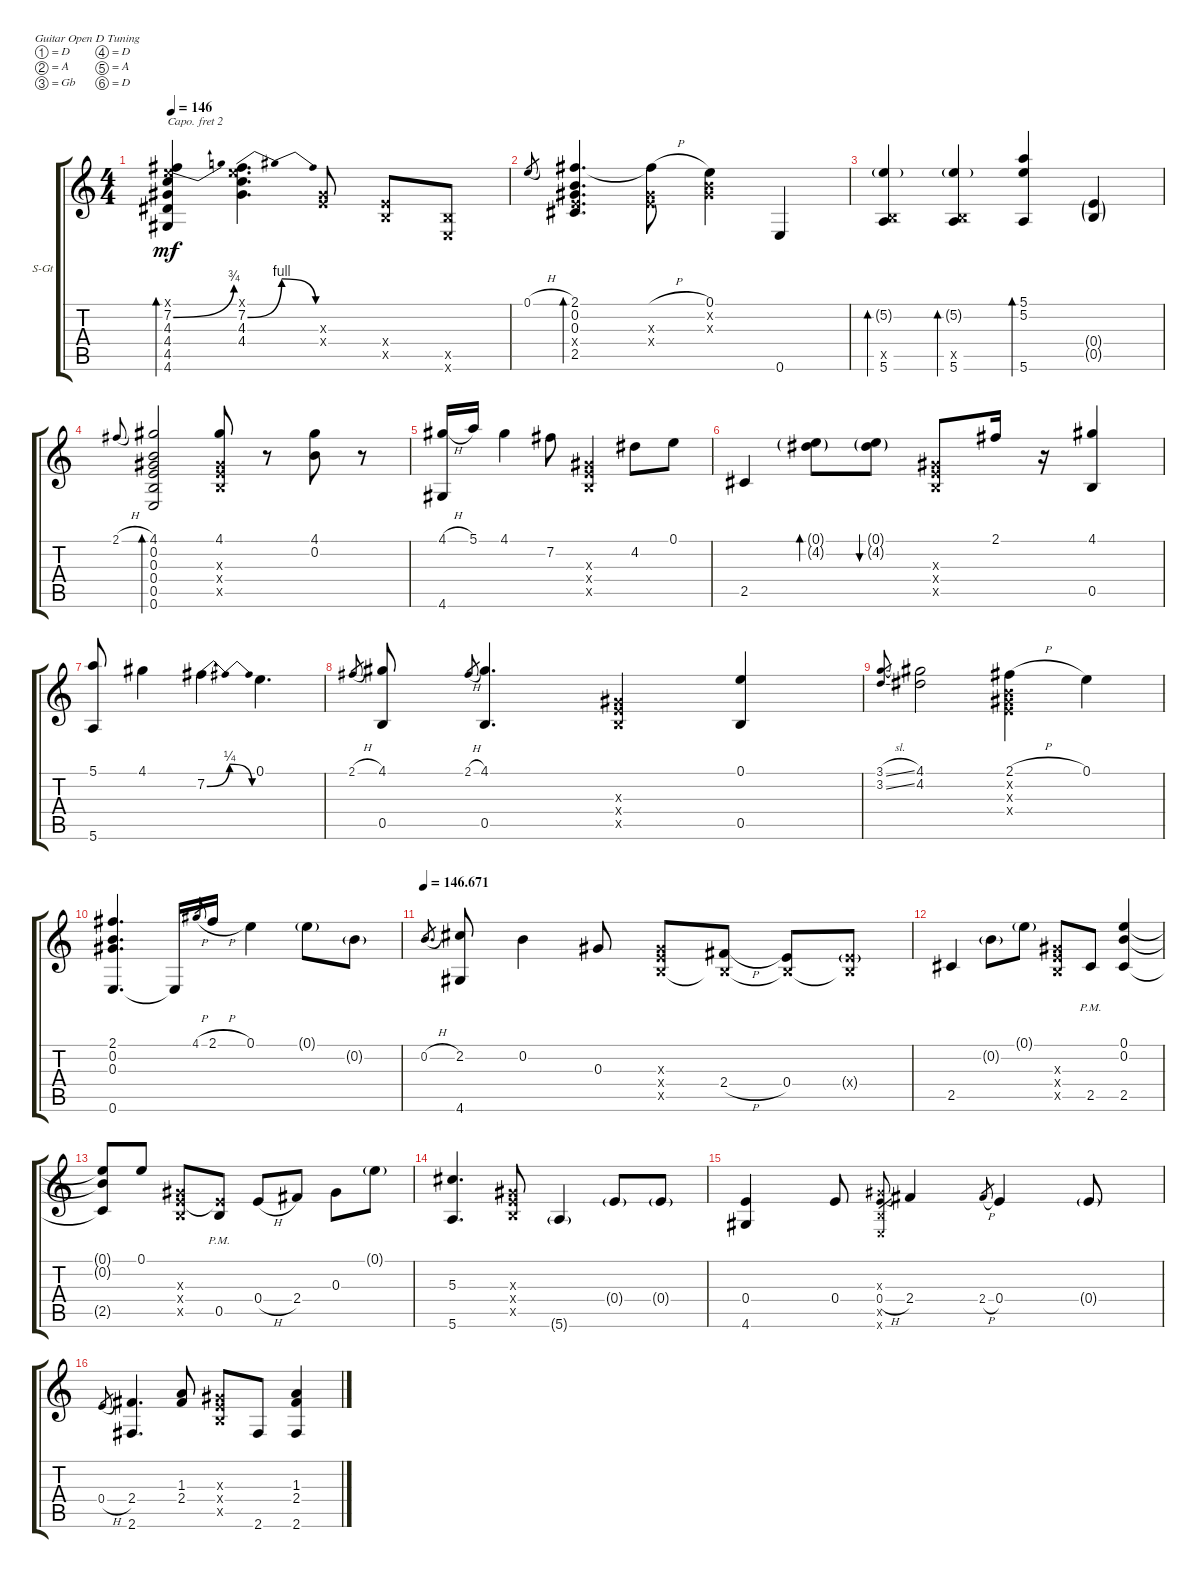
\defaultSystemsLayout 4
\bracketExtendMode groupsimilarinstruments
\firstSystemTrackNameOrientation horizontal
\otherSystemsTrackNameOrientation horizontal
\track ("Steel Guitar" "S-Gt") {instrument acousticguitarsteel}
\staff {score tabs}
\capo 2
\tuning (D4 A3 Gb3 D3 A2 D2)
\ts (4 4)
\tempo 146
\clef g2
\ks c
(0.1{x} 7.2{be (bend 0 0 9 3)} 4.3 4.4 4.6 4.5).4{bd 120 dy mf instrument acousticguitarsteel} (0.1{x} 7.2{be (bendrelease 0 0 10.2 4 14.399999999999999 4 22.8 0)} 4.3 4.4).4{d} (0.3{x} 0.4{x}).8 (0.5{x} 0.4{x}).8 (0.6{x} 0.5{x}).8 |
0.1{h}.8{gr} (2.5 2.1 0.2 0.3 0.4{x}).4{d bd 239} (0.3{x} 0.4{x} 2.1{h t}).8 (0.1 0.2{x} 0.3{x}).4 0.6.4 |
(5.6 5.2{g} 0.5{x}).4{bd 30} (5.6 5.2{g} 0.5{x}).4{bd 30} (5.1 5.2 5.6).4{bd 30} (0.4{g} 0.5{g}).4 |
2.1{h}.8{gr onbeat} (4.1 0.6 0.5 0.4 0.3 0.2).2{bd 128} (0.4{x} 0.3{x} 0.5{x} 4.1).8 r.8 (4.1 0.2).8 r.8 |
(4.1{h} 4.6).16 5.1.16 4.1.4 7.2.8 (0.3{x} 0.4{x} 0.5{x}).4 4.2.8 0.1.8 |
2.5.4 (0.1{g} 4.2{g}).8{bd 30} (0.1{g} 4.2{g}).8{bu 30} (0.3{x} 0.4{x} 0.5{x}).8 2.1.16 r.16 (4.1 0.5).4 |
(5.6 5.1).8 4.1.4 7.2{be (bendrelease 0 0 17.4 1 24.599999999999998 1 34.199999999999996 0)}.4 0.1.4{d} |
2.1{h}.8{gr} (0.5 4.1).8 2.1{h}.8{gr} (0.5 4.1).4{d} (0.3{x} 0.4{x} 0.5{x}).4 (0.5 0.1).4 |
(3.2{sl} 3.1{sl}).8{gr} (4.2 4.1).2 (0.2{x} 0.3{x} 0.4{x} 2.1{h}).4 0.1.4 |
(2.1 0.6 0.2 0.3).4{d} 0.6{t}.16 4.1{h}.8{gr} 2.1{h}.16 0.1.4 0.1{g}.8 0.2{g}.8 |
\tempo
146.671 0.2{h}.8{d gr} (4.6 2.2).8 0.2.4 0.3.8 (0.3{x} 0.4{x} 0.5{x}).8 (0.5{x t} 2.4{h}).8 (0.4 0.5{x t}).8 (0.4{g x} 0.5{x t}).8 |
2.5.4 0.2{g}.8 0.1{g}.8 (0.3{x} 0.4{x} 0.5{x}).8 2.5{pm}.8 (2.5 0.1 0.2).4 |
(2.5{t} 0.1{t} 0.2{t}).8 0.1.8 (0.4{x} 0.5{x} 0.3{x}).8 (0.5{pm} 0.4{x t}).8 0.4{h}.8 2.4.8 0.3.8 0.1{g}.8 |
(5.6 5.3).4{d} (0.4{x} 0.3{x} 0.5{x}).8 5.6{g}.4 0.4{g}.8 0.4{g}.8 |
(4.6 0.4).4 0.4.8 (0.4{h} 0.5{x} 0.6{x} 0.3{x}).8{gr} 2.4.4 2.4{h}.8{gr} 0.4.4 0.4{g}.8 |
0.4{h}.8{gr} (2.4 2.6).4{d} (1.3 2.4).8 (0.4{x} 0.3{x} 0.5{x}).8 2.6.8 (1.3 2.4 2.6).4
